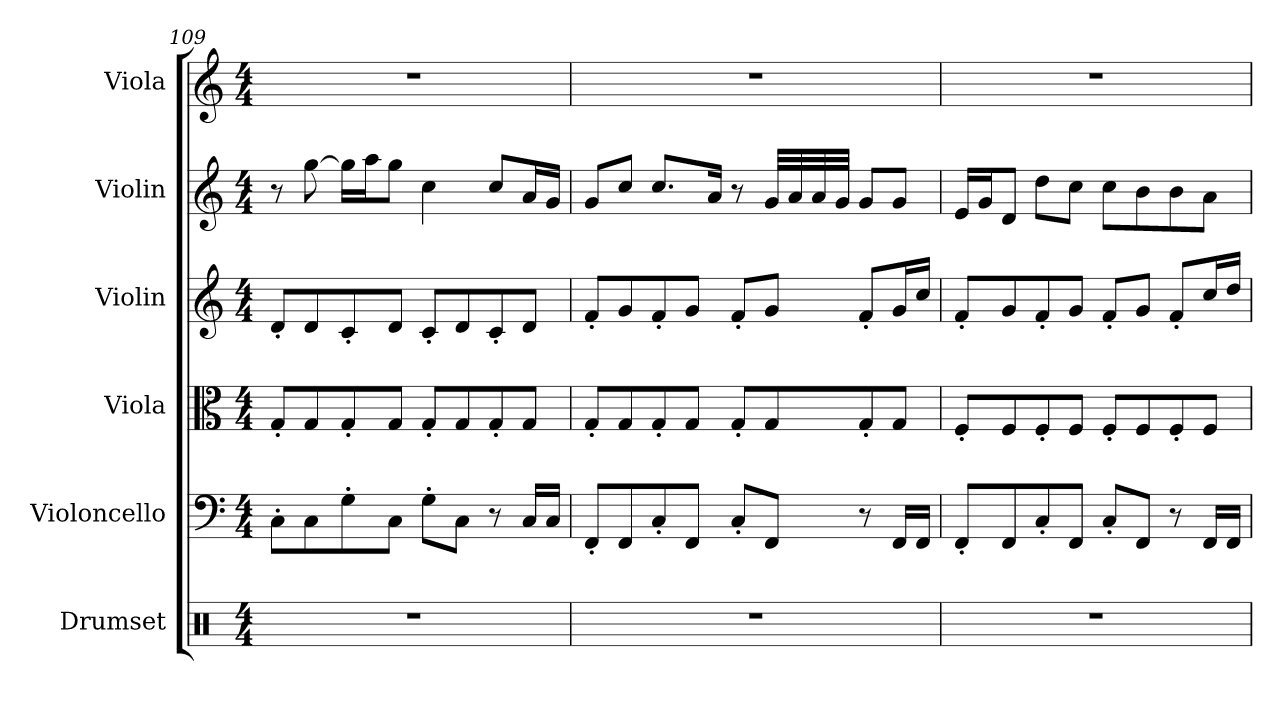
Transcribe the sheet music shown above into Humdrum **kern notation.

**kern	**kern	**kern	**kern	**kern	**kern
*part6	*part5	*part4	*part3	*part2	*part1
*staff6	*staff5	*staff4	*staff3	*staff2	*staff1
*I"Drumset	*I"Violoncello	*I"Viola	*I"Violin	*I"Violin	*I"Viola
*I'Drs.	*I'Vc.	*I'Vla.	*I'Vln.	*I'Vln.	*I'Vla.
*clefX	*clefF4	*clefC3	*clefG2	*clefG2	*clefG2
*k[]	*k[]	*k[]	*k[]	*k[]	*k[]
*M4/4	*M4/4	*M4/4	*M4/4	*M4/4	*M4/4
=109	=109	=109	=109	=109	=109
1r	8C'\L	8G'/L	8d'/L	8r	1r
.	8C\	8G/	8d/	[8gg\	.
.	8G'\	8G'/	8c'/	16gg\LL]	.
.	.	.	.	16aa\J	.
.	8C\J	8G/J	8d/J	8gg\J	.
.	8G'\L	8G'/L	8c'/L	4cc\	.
.	8C\J	8G/	8d/	.	.
.	8r	8G'/	8c'/	8cc/L	.
.	16C/LL	8G/J	8d/J	16a/L	.
.	16C/JJ	.	.	16g/JJ	.
=110	=110	=110	=110	=110	=110
1r	8FF'/L	8G'/L	8f'/L	8g/L	1r
.	8FF/	8G/	8g/	8cc/J	.
.	8C'/	8G'/	8f'/	8.cc/L	.
.	8FF/J	8G/J	8g/J	.	.
.	.	.	.	16a/Jk	.
.	8C'/L	8G'/L	8f'/L	8r	.
.	8FF/J	8G/	8g/J	32g/LLL	.
.	.	.	.	32a/	.
.	.	.	.	32a/	.
.	.	.	.	32g/JJJ	.
.	8r	8G'/	8f'/L	8g/L	.
.	16FF/LL	8G/J	16g/L	8g/J	.
.	16FF/JJ	.	16cc/JJ	.	.
!!LO:LB:g=z
=111	=111	=111	=111	=111	=111
1r	8FF'/L	8F'/L	8f'/L	16e/LL	1r
.	.	.	.	16g/J	.
.	8FF/	8F/	8g/	8d/J	.
.	8C'/	8F'/	8f'/	8dd\L	.
.	8FF/J	8F/J	8g/J	8cc\J	.
.	8C'/L	8F'/L	8f'/L	8cc\L	.
.	8FF/J	8F/	8g/J	8b\	.
.	8r	8F'/	8f'/L	8b\	.
.	16FF/LL	8F/J	16cc/L	8a\J	.
.	16FF/JJ	.	16dd/JJ	.	.
=	=	=	=	=	=
*-	*-	*-	*-	*-	*-
